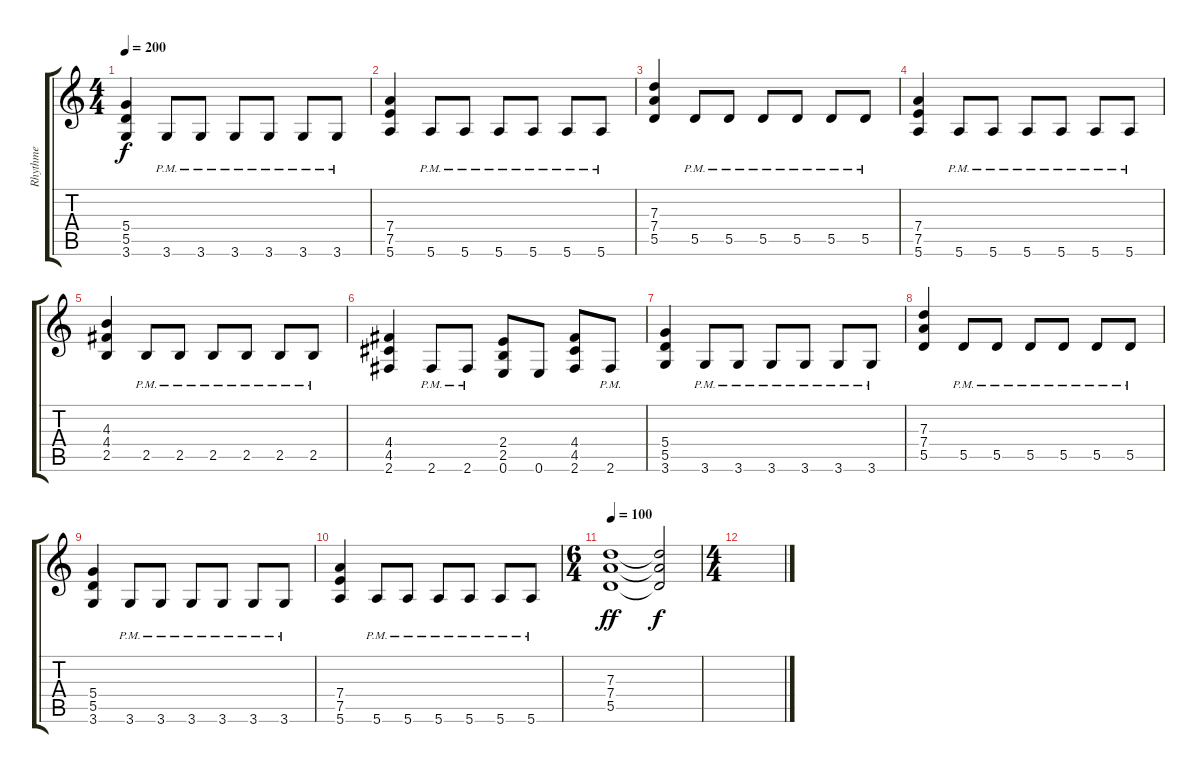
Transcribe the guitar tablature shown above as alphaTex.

\track ("Rhythme" "Rhythme") {instrument distortionguitar}
\staff {score tabs}
\tuning (E4 B3 G3 D3 A2 E2) {hide}
\ts (4 4)
\tempo 200
\clef g2
\ks c
(5.4 5.5 3.6).4{dy f} 3.6{pm}.8 3.6{pm}.8 3.6{pm}.8 3.6{pm}.8 3.6{pm}.8 3.6{pm}.8 |
(7.4 7.5 5.6).4 5.6{pm}.8 5.6{pm}.8 5.6{pm}.8 5.6{pm}.8 5.6{pm}.8 5.6{pm}.8 |
(7.3 7.4 5.5).4 5.5{pm}.8 5.5{pm}.8 5.5{pm}.8 5.5{pm}.8 5.5{pm}.8 5.5{pm}.8 |
(7.4 7.5 5.6).4 5.6{pm}.8 5.6{pm}.8 5.6{pm}.8 5.6{pm}.8 5.6{pm}.8 5.6{pm}.8 |
(4.3 4.4 2.5).4 2.5{pm}.8 2.5{pm}.8 2.5{pm}.8 2.5{pm}.8 2.5{pm}.8 2.5{pm}.8 |
(4.4 4.5 2.6).4 2.6{pm}.8 2.6{pm}.8 (2.4 2.5 0.6).8 0.6.8 (4.4 4.5 2.6).8 2.6{pm}.8 |
(5.4 5.5 3.6).4 3.6{pm}.8 3.6{pm}.8 3.6{pm}.8 3.6{pm}.8 3.6{pm}.8 3.6{pm}.8 |
(7.3 7.4 5.5).4 5.5{pm}.8 5.5{pm}.8 5.5{pm}.8 5.5{pm}.8 5.5{pm}.8 5.5{pm}.8 |
(5.4 5.5 3.6).4 3.6{pm}.8 3.6{pm}.8 3.6{pm}.8 3.6{pm}.8 3.6{pm}.8 3.6{pm}.8 |
(7.4 7.5 5.6).4 5.6{pm}.8 5.6{pm}.8 5.6{pm}.8 5.6{pm}.8 5.6{pm}.8 5.6{pm}.8 |
\ts (6 4)
\tempo (100 0.020833333333333332)
(7.3 7.4 5.5).1{dy ff} (7.3{t} 7.4{t} 5.5{t}).2{dy f} |
\ts (4 4)
